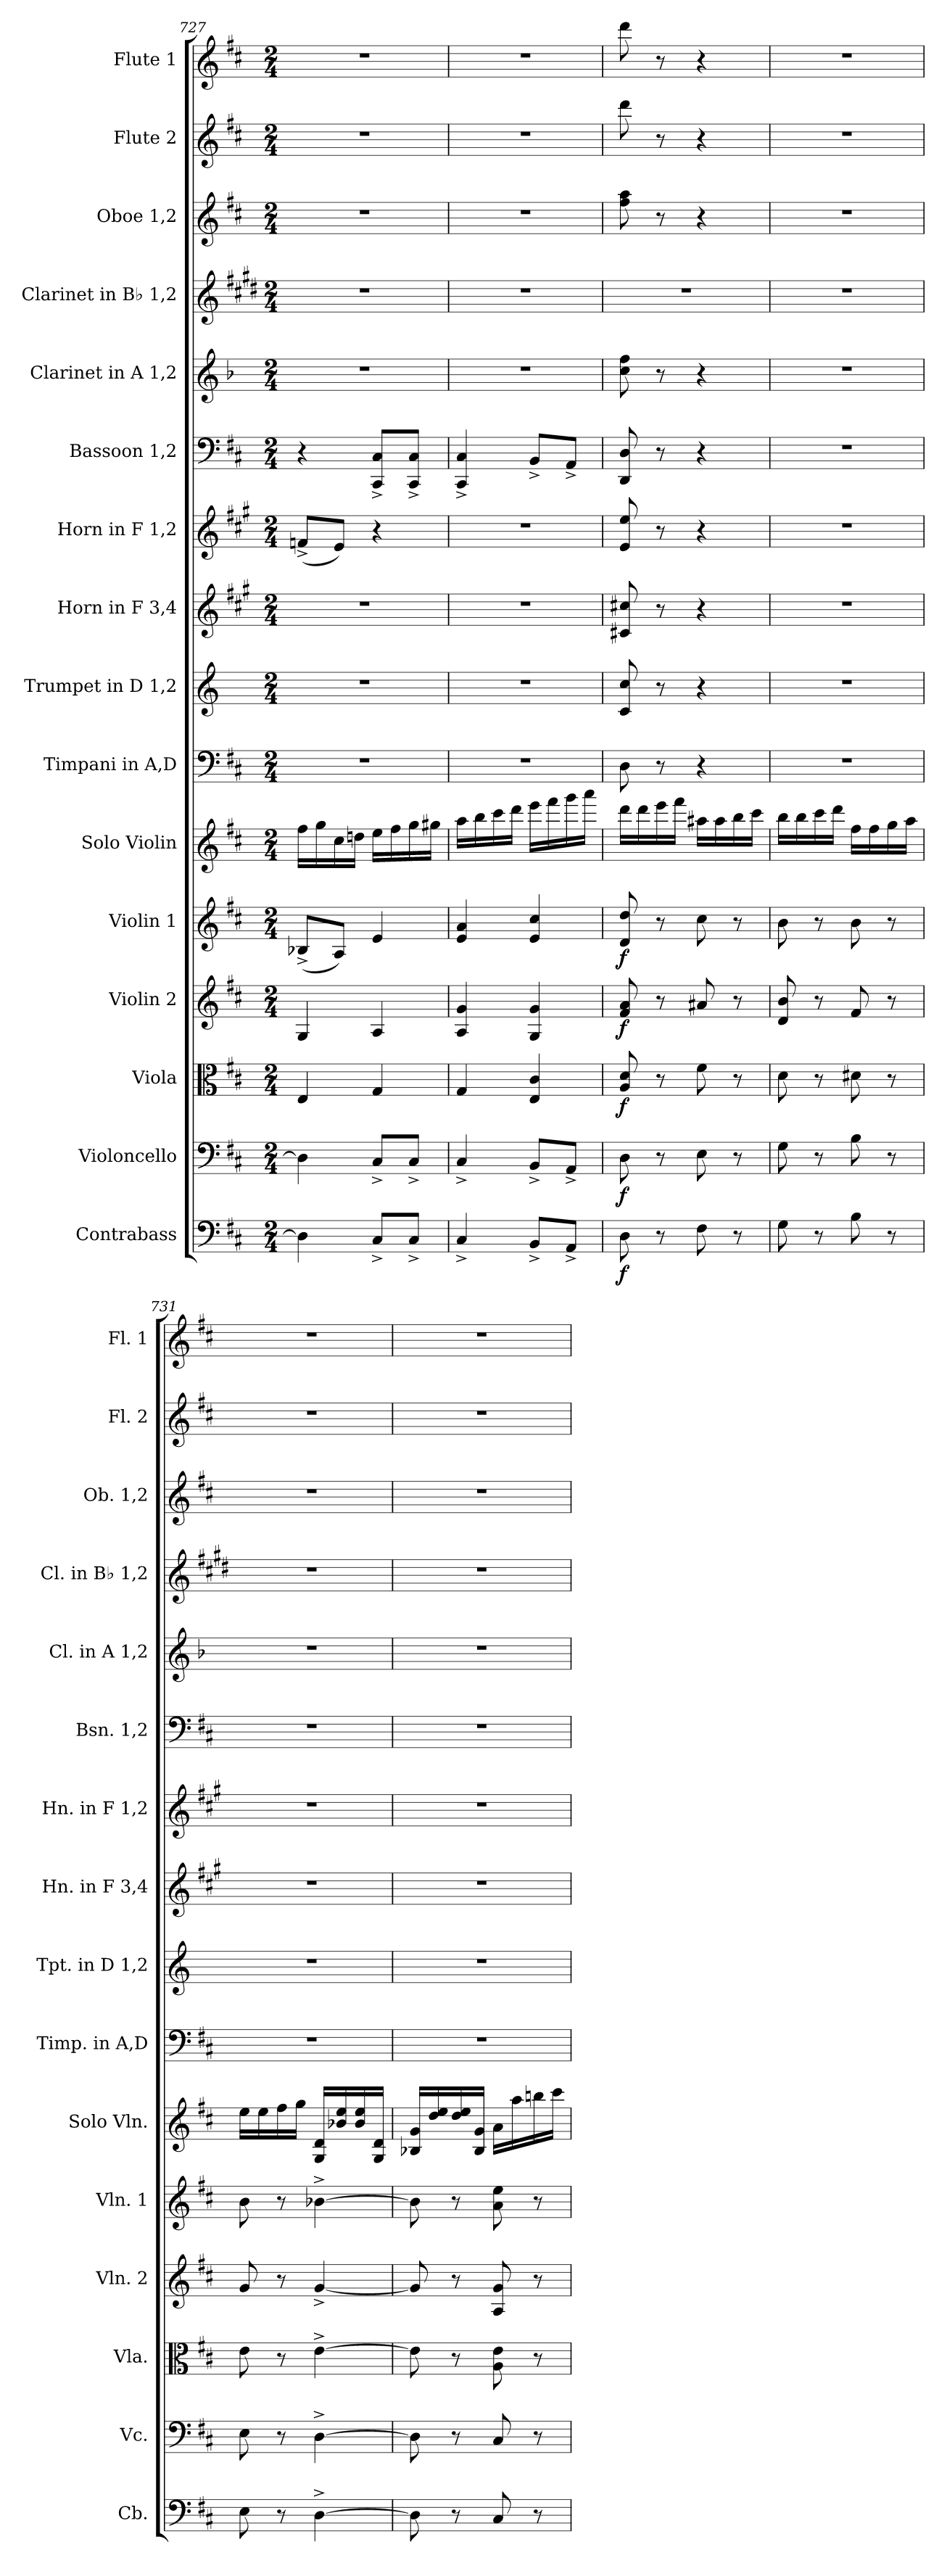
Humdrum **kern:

**kern	**dynam	**kern	**dynam	**kern	**dynam	**kern	**dynam	**kern	**dynam	**kern	**kern	**kern	**kern	**kern	**kern	**kern	**kern	**kern	**kern	**kern
*part16	*part16	*part15	*part15	*part14	*part14	*part13	*part13	*part12	*part12	*part11	*part10	*part9	*part8	*part7	*part6	*part5	*part4	*part3	*part2	*part1
*staff16	*staff16	*staff15	*staff15	*staff14	*staff14	*staff13	*staff13	*staff12	*staff12	*staff11	*staff10	*staff9	*staff8	*staff7	*staff6	*staff5	*staff4	*staff3	*staff2	*staff1
*I"Contrabass	*	*I"Violoncello	*	*I"Viola	*	*I"Violin 2	*	*I"Violin 1	*	*I"Solo Violin	*I"Timpani in A,D	*I"Trumpet in D 1,2	*I"Horn in F 3,4	*I"Horn in F 1,2	*I"Bassoon 1,2	*I"Clarinet in A 1,2	*I"Clarinet in B♭ 1,2	*I"Oboe 1,2	*I"Flute 2	*I"Flute 1
*I'Cb.	*	*I'Vc.	*	*I'Vla.	*	*I'Vln. 2	*	*I'Vln. 1	*	*I'Solo Vln.	*I'Timp. in A,D	*I'Tpt. in D 1,2	*I'Hn. in F 3,4	*I'Hn. in F 1,2	*I'Bsn. 1,2	*I'Cl. in A 1,2	*I'Cl. in B♭ 1,2	*I'Ob. 1,2	*I'Fl. 2	*I'Fl. 1
!!LO:PB:g=z
*clefF4	*	*clefF4	*	*clefC3	*	*clefG2	*	*clefG2	*	*clefG2	*clefF4	*clefG2	*clefG2	*clefG2	*clefF4	*clefG2	*clefG2	*clefG2	*clefG2	*clefG2
*ITrd7c12	*	*	*	*	*	*	*	*	*	*	*	*ITrd-1c-2	*ITrd4c7	*ITrd4c7	*	*ITrd2c3	*ITrd1c2	*	*	*
*k[f#c#]	*	*k[f#c#]	*	*k[f#c#]	*	*k[f#c#]	*	*k[f#c#]	*	*k[f#c#]	*k[f#c#]	*k[f#c#]	*k[f#c#]	*k[f#c#]	*k[f#c#]	*k[f#c#]	*k[f#c#]	*k[f#c#]	*k[f#c#]	*k[f#c#]
*M2/4	*	*M2/4	*	*M2/4	*	*M2/4	*	*M2/4	*	*M2/4	*M2/4	*M2/4	*M2/4	*M2/4	*M2/4	*M2/4	*M2/4	*M2/4	*M2/4	*M2/4
=727	=727	=727	=727	=727	=727	=727	=727	=727	=727	=727	=727	=727	=727	=727	=727	=727	=727	=727	=727	=727
4DD\]	.	4D\]	.	4E/	.	4G/	.	(<8B-X^/L	.	16ff#\LL	2r	2r	2r	(<8B-X^/L	4r	2r	2r	2r	2r	2r
.	.	.	.	.	.	.	.	.	.	16gg\	.	.	.	.	.	.	.	.	.	.
.	.	.	.	.	.	.	.	8A/J)	.	16cc#\	.	.	.	8A/J)	.	.	.	.	.	.
.	.	.	.	.	.	.	.	.	.	16ddn\JJ	.	.	.	.	.	.	.	.	.	.
8CC#^/L	.	8C#^/L	.	4G/	.	4A/	.	4e/	.	16ee\LL	.	.	.	4r	8CC#/^ 8C#/^L	.	.	.	.	.
.	.	.	.	.	.	.	.	.	.	16ff#\	.	.	.	.	.	.	.	.	.	.
8CC#^/J	.	8C#^/J	.	.	.	.	.	.	.	16gg\	.	.	.	.	8CC#/^ 8C#/^J	.	.	.	.	.
.	.	.	.	.	.	.	.	.	.	16gg#X\JJ	.	.	.	.	.	.	.	.	.	.
=728	=728	=728	=728	=728	=728	=728	=728	=728	=728	=728	=728	=728	=728	=728	=728	=728	=728	=728	=728	=728
4CC#^/	.	4C#^/	.	4G/	.	4A/ 4g/	.	4e/ 4a/	.	16aa\LL	2r	2r	2r	2r	4CC#/^ 4C#/^	2r	2r	2r	2r	2r
.	.	.	.	.	.	.	.	.	.	16bb\	.	.	.	.	.	.	.	.	.	.
.	.	.	.	.	.	.	.	.	.	16ccc#\	.	.	.	.	.	.	.	.	.	.
.	.	.	.	.	.	.	.	.	.	16ddd\JJ	.	.	.	.	.	.	.	.	.	.
8BBB^/L	.	8BB^/L	.	4E/ 4c#/	.	4G/ 4g/	.	4e/ 4cc#/	.	16eee\LL	.	.	.	.	8BB^/L	.	.	.	.	.
.	.	.	.	.	.	.	.	.	.	16fff#\	.	.	.	.	.	.	.	.	.	.
8AAA^/J	.	8AA^/J	.	.	.	.	.	.	.	16ggg\	.	.	.	.	8AA^/J	.	.	.	.	.
.	.	.	.	.	.	.	.	.	.	16aaa\JJ	.	.	.	.	.	.	.	.	.	.
=729	=729	=729	=729	=729	=729	=729	=729	=729	=729	=729	=729	=729	=729	=729	=729	=729	=729	=729	=729	=729
!	!LO:DY:b	!	!LO:DY:b	!	!LO:DY:b	!	!LO:DY:b	!	!LO:DY:b	!	!	!	!	!	!	!	!	!	!	!
8DD\	f	8D\	f	8A/ 8d/	f	8f#/ 8a/	f	8d/ 8dd/	f	16ddd\LL	8D\	8d/ 8dd/	8F#X/ 8f#X/	8A/ 8a/	8DD/ 8D/	8a\ 8dd\	2r	8ff#\ 8aa\	8ddd\	8ddd\
.	.	.	.	.	.	.	.	.	.	16ddd\	.	.	.	.	.	.	.	.	.	.
8r	.	8r	.	8r	.	8r	.	8r	.	16eee\	8r	8r	8r	8r	8r	8r	.	8r	8r	8r
.	.	.	.	.	.	.	.	.	.	16fff#\JJ	.	.	.	.	.	.	.	.	.	.
8FF#\	.	8E\	.	8f#\	.	8a#X/	.	8cc#\	.	16aa#X\LL	4r	4r	4r	4r	4r	4r	.	4r	4r	4r
.	.	.	.	.	.	.	.	.	.	16aa#\	.	.	.	.	.	.	.	.	.	.
8r	.	8r	.	8r	.	8r	.	8r	.	16bb\	.	.	.	.	.	.	.	.	.	.
.	.	.	.	.	.	.	.	.	.	16ccc#\JJ	.	.	.	.	.	.	.	.	.	.
=730	=730	=730	=730	=730	=730	=730	=730	=730	=730	=730	=730	=730	=730	=730	=730	=730	=730	=730	=730	=730
8GG\	.	8G\	.	8d\	.	8d/ 8b/	.	8b\	.	16bb\LL	2r	2r	2r	2r	2r	2r	2r	2r	2r	2r
.	.	.	.	.	.	.	.	.	.	16bb\	.	.	.	.	.	.	.	.	.	.
8r	.	8r	.	8r	.	8r	.	8r	.	16ccc#\	.	.	.	.	.	.	.	.	.	.
.	.	.	.	.	.	.	.	.	.	16ddd\JJ	.	.	.	.	.	.	.	.	.	.
8BB\	.	8B\	.	8d#X\	.	8f#/	.	8b\	.	16ff#\LL	.	.	.	.	.	.	.	.	.	.
.	.	.	.	.	.	.	.	.	.	16ff#\	.	.	.	.	.	.	.	.	.	.
8r	.	8r	.	8r	.	8r	.	8r	.	16gg\	.	.	.	.	.	.	.	.	.	.
.	.	.	.	.	.	.	.	.	.	16aa\JJ	.	.	.	.	.	.	.	.	.	.
!!LO:PB:g=z
=731	=731	=731	=731	=731	=731	=731	=731	=731	=731	=731	=731	=731	=731	=731	=731	=731	=731	=731	=731	=731
8EE\	.	8E\	.	8e\	.	8g/	.	8b\	.	16ee\LL	2r	2r	2r	2r	2r	2r	2r	2r	2r	2r
.	.	.	.	.	.	.	.	.	.	16ee\	.	.	.	.	.	.	.	.	.	.
8r	.	8r	.	8r	.	8r	.	8r	.	16ff#\	.	.	.	.	.	.	.	.	.	.
.	.	.	.	.	.	.	.	.	.	16gg\JJ	.	.	.	.	.	.	.	.	.	.
[4DD^\	.	[4D^\	.	[4e^\	.	[4g^/	.	[4b-X^\	.	16G/ 16d/LL	.	.	.	.	.	.	.	.	.	.
.	.	.	.	.	.	.	.	.	.	16b-X/ 16ee/	.	.	.	.	.	.	.	.	.	.
.	.	.	.	.	.	.	.	.	.	16b-/ 16ee/	.	.	.	.	.	.	.	.	.	.
.	.	.	.	.	.	.	.	.	.	16G/ 16d/JJ	.	.	.	.	.	.	.	.	.	.
=732	=732	=732	=732	=732	=732	=732	=732	=732	=732	=732	=732	=732	=732	=732	=732	=732	=732	=732	=732	=732
8DD\]	.	8D\]	.	8e\]	.	8g/]	.	8b-\]	.	16B-X/ 16g/LL	2r	2r	2r	2r	2r	2r	2r	2r	2r	2r
.	.	.	.	.	.	.	.	.	.	16dd/ 16ee/	.	.	.	.	.	.	.	.	.	.
8r	.	8r	.	8r	.	8r	.	8r	.	16dd/ 16ee/	.	.	.	.	.	.	.	.	.	.
.	.	.	.	.	.	.	.	.	.	16B-/ 16g/JJ	.	.	.	.	.	.	.	.	.	.
8CC#/	.	8C#/	.	8A\ 8e\	.	8A/ 8g/	.	8a\ 8ee\	.	16a\LL	.	.	.	.	.	.	.	.	.	.
.	.	.	.	.	.	.	.	.	.	16aa\	.	.	.	.	.	.	.	.	.	.
8r	.	8r	.	8r	.	8r	.	8r	.	16bbn\	.	.	.	.	.	.	.	.	.	.
.	.	.	.	.	.	.	.	.	.	16ccc#\JJ	.	.	.	.	.	.	.	.	.	.
=	=	=	=	=	=	=	=	=	=	=	=	=	=	=	=	=	=	=	=	=
*-	*-	*-	*-	*-	*-	*-	*-	*-	*-	*-	*-	*-	*-	*-	*-	*-	*-	*-	*-	*-
